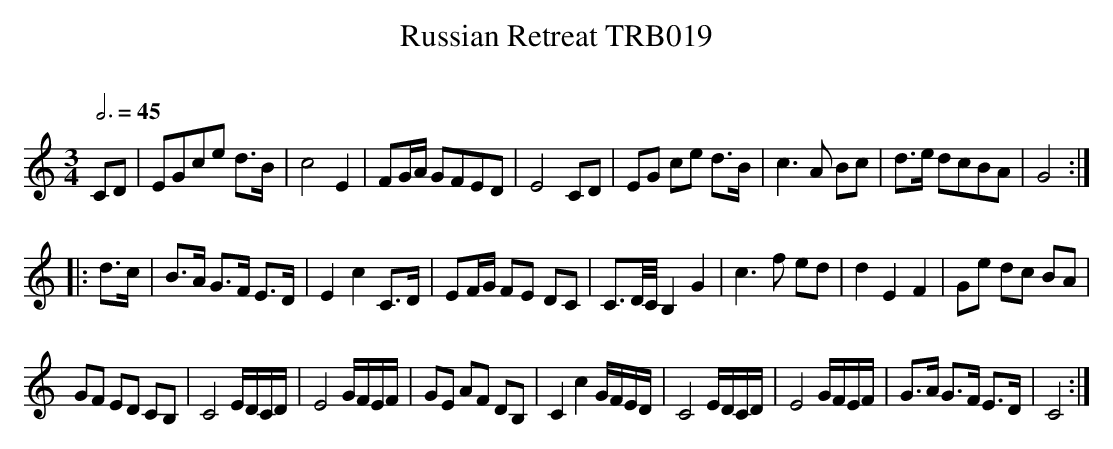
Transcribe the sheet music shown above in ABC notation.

X:1
T:Russian Retreat TRB019
Q:3/4=45
L:1/8
M:3/4
O:
K:C
CD | EGce d>B | c4 E2 | FG/A/ GFED | E4 CD | EG ce d>B | c3 A Bc | d>e dcBA | G4 :|
|: d>c | B>A G>F E>D | E2 c2 C>D | EF/G/ FE DC | C3/2D/4C/4 B,2 G2 | c3 f ed | d2 E2 F2 | Ge dc BA |
GF ED CB, | C4 E/D/C/D/ | E4 G/F/E/F/ | GE AF DB, | C2 c2 G/F/E/D/ | C4 E/D/C/D/ | E4 G/F/E/F/ | G>A G>F E>D | C4 :|
